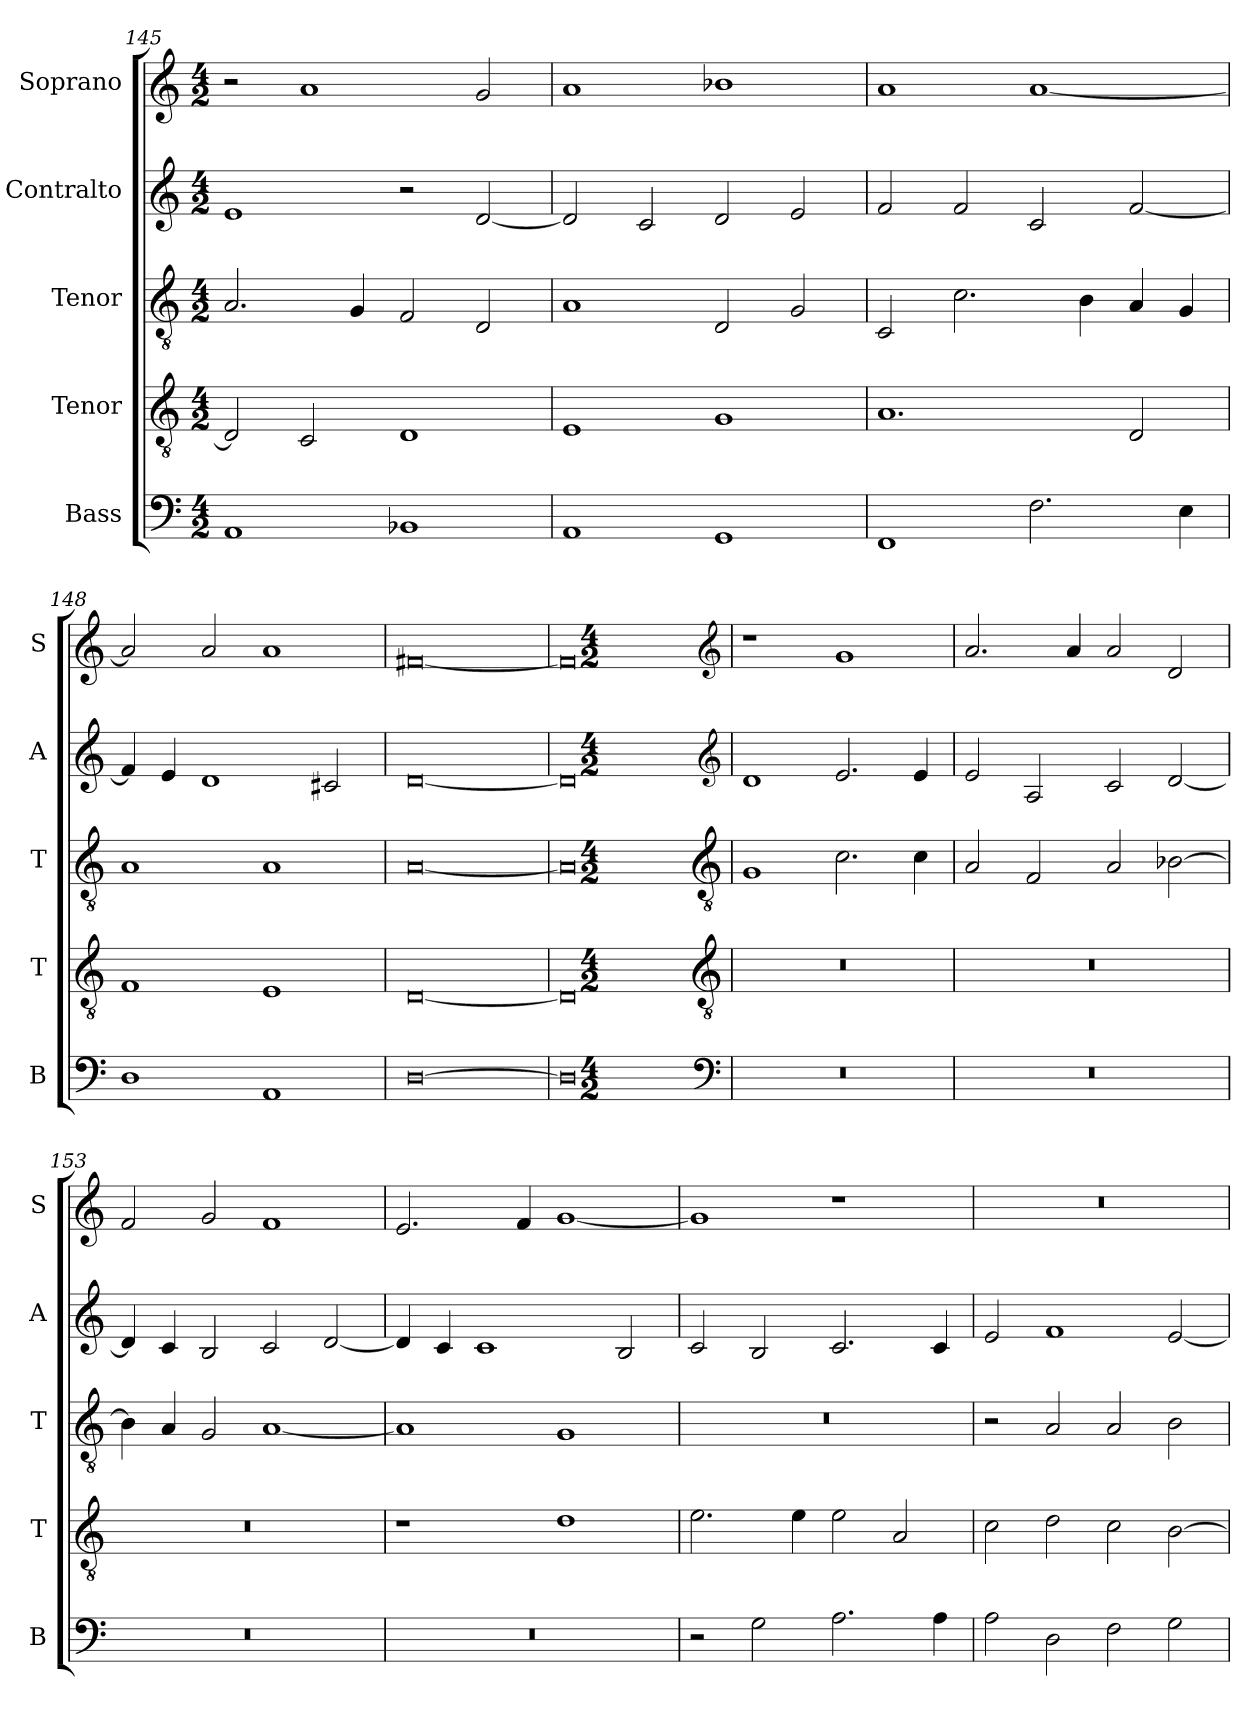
**kern	**kern	**kern	**kern	**kern
*part5	*part4	*part3	*part2	*part1
*staff5	*staff4	*staff3	*staff2	*staff1
*I"Bass	*I"Tenor	*I"Tenor	*I"Contralto	*I"Soprano
*I'B	*I'T	*I'T	*I'A	*I'S
*clefF4	*clefGv2	*clefGv2	*clefG2	*clefG2
*k[]	*k[]	*k[]	*k[]	*k[]
*D:dor	*D:dor	*D:dor	*D:dor	*D:dor
*M4/2	*M4/2	*M4/2	*M4/2	*M4/2
=145	=145	=145	=145	=145
1AA	2D]	2.A	1e	2r
.	2C	.	.	1a
.	.	4G	.	.
1BB-X	1D	2F	2r	.
.	.	2D	[2d	2g
=146	=146	=146	=146	=146
1AA	1E	1A	2d]	1a
.	.	.	2c	.
1GG	1G	2D	2d	1b-X
.	.	2G	2e	.
=147	=147	=147	=147	=147
1FF	1.A	2C	2f	1a
.	.	2.c	2f	.
2.F	.	.	2c	[1a
.	.	4B	.	.
.	2D	4A	[2f	.
4E	.	4G	.	.
=148	=148	=148	=148	=148
1D	1F	1A	4f]	2a]
.	.	.	4e	.
.	.	.	1d	2a
1AA	1E	1A	.	1a
.	.	.	2c#X	.
=149	=149	=149	=149	=149
[0D	[0D	[0A	[0d	[0f#X
=150	=150	=150	=150	=150
0D]	0D]	0A]	0d]	0f#]
*clefF4	*clefGv2	*clefGv2	*clefG2	*clefG2
*k[]	*k[]	*k[]	*k[]	*k[]
*D:dor	*D:dor	*D:dor	*D:dor	*D:dor
*M4/2	*M4/2	*M4/2	*M4/2	*M4/2
=151	=151	=151	=151	=151
0r	0r	1G	1d	1r
.	.	2.c	2.e	1g
.	.	4c	4e	.
=152	=152	=152	=152	=152
0r	0r	2A	2e	2.a
.	.	2F	2A	.
.	.	.	.	4a
.	.	2A	2c	2a
.	.	[2B-X	[2d	2d
=153	=153	=153	=153	=153
0r	0r	4B-]	4d]	2f
.	.	4A	4c	.
.	.	2G	2B	2g
.	.	[1A	2c	1f
.	.	.	[2d	.
=154	=154	=154	=154	=154
0r	1r	1A]	4d]	2.e
.	.	.	4c	.
.	.	.	1c	.
.	.	.	.	4f
.	1d	1G	.	[1g
.	.	.	2B	.
=155	=155	=155	=155	=155
2r	2.e	0r	2c	1g]
2G	.	.	2B	.
.	4e	.	.	.
2.A	2e	.	2.c	1r
.	2A	.	.	.
4A	.	.	4c	.
=156	=156	=156	=156	=156
2A	2c	2r	2e	0r
2D	2d	2A	1f	.
2F	2c	2A	.	.
2G	[2B	2B	[2e	.
=	=	=	=	=
*-	*-	*-	*-	*-
